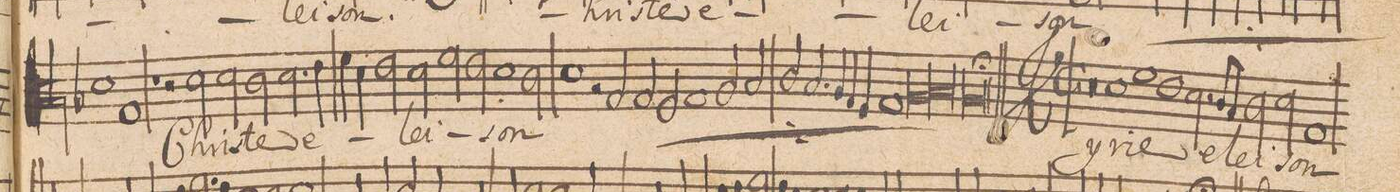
**kern	**text
*I"TENOR.	*
*clefC3	*
*k[b-]	*
*met(C|)	*
*M2/1	*
1d	lei-
1G	-son
*	*Xij
=30-	=30-
1r	.
2r	.
2d\	Chri-
=31-	=31-
2d\	-ste
2c\	.
2.d\	e-
4e\	.
=32-	=32-
4f\	.
4d\	.
2e\	.
2d\	-lei-
2f\	.
=33-	=33-
2e\	.
1d	-son
2c\	.
=34-	=34-
1d	.
2rA	.
*	*ij
2G/	Chri-
=35-	=35-
2G/	-ste
2F/	.
1G	e-
=36-	=36-
2A/	.
2B-/	.
2c/	.
2.B-/	.
=37-	=37-
4A/	.
4G/	.
4F/	.
1G	.
=38-	=38-
*lig	*
1A	-lei-
1B-	.
*Xlig	*
=39-	=39-
0A;>	-son
*	*Xij
=40||-	=40||-
*M2/1	*
*met(C|)	*
0r	.
=41-	=41-
1d	Ky-
1f	-ri-
=42-	=42-
1e	-e
2.d\	e-
8c/L	.
8B-/J	.
=43-	=43-
2c\	-lei-
2d\	.
1G	-son
=44-	=44-
*-	*-
